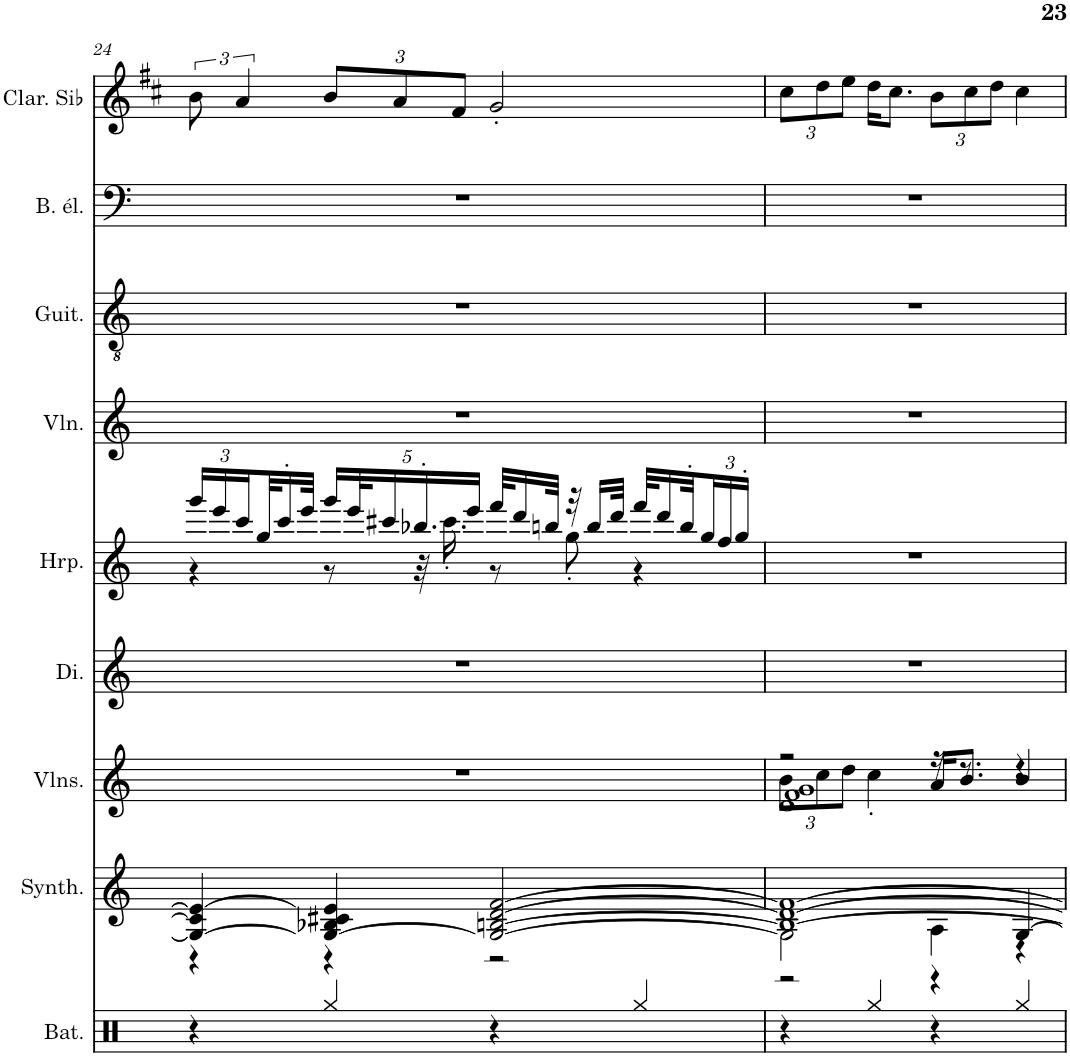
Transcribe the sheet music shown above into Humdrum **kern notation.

**kern	**kern	**kern	**kern	**kern	**kern	**kern	**kern	**kern
*part9	*part8	*part7	*part6	*part5	*part4	*part3	*part2	*part1
*staff9	*staff8	*staff7	*staff6	*staff5	*staff4	*staff3	*staff2	*staff1
*I"Batterie, Drums	*I"Synthétiseur d'instruments à cordes, Synth Strings 1	*I"Violons, String Ensemble 1	*I"Dizi, Piccolo	*I"Harpe, Vibraphone	*I"Violon, Pizzicato Strings	*I"Guitare classique, Acoustic Guitar (nylon)	*I"Basse électrique, Electric Bass (finger)	*I"Clarinette en Sib
*I'Bat.	*I'Synth.	*I'Vlns.	*I'Di.	*I'Hrp.	*I'Vln.	*I'Guit.	*I'B. él.	*I'Clar. Sib
!!LO:PB:g=z
*clefX	*clefG2	*clefG2	*clefG2	*clefG2	*clefG2	*clefGv2	*clefF4	*clefG2
*	*	*	*Trd-7c-12	*	*	*	*Trd7c12	*Trd1c2
*k[]	*k[]	*k[]	*k[]	*k[]	*k[]	*k[]	*k[]	*k[f#c#]
*M4/4	*M4/4	*M4/4	*M4/4	*M4/4	*M4/4	*M4/4	*M4/4	*M4/4
=24	=24	=24	=24	=24	=24	=24	=24	=24
*	*^	*	*	*	*	*	*	*
*	*	*	*	*	*Xbrackettup	*	*	*	*
*	*	*	*	*	*^	*	*	*	*
4r	4G/_ 4c/] 4e/_	4r	1r	1r	24ggg/LL	4r	1r	1r	1r	12b\
.	.	.	.	.	24eee/	.	.	.	.	.
.	.	.	.	.	24ccc/	.	.	.	.	6a/
.	.	.	.	.	32gg/K	.	.	.	.	.
.	.	.	.	.	16ccc'/	.	.	.	.	.
.	.	.	.	.	32eee/JJk	.	.	.	.	.
*	*	*	*	*	*	*	*	*	*	*Xbrackettup
4Rgg/	4G/_ 4B-X/ 4c#X/ 4e/]	4r	.	.	20ggg/LL	8r	.	.	.	12b/L
.	.	.	.	.	40eee/K	.	.	.	.	.
.	.	.	.	.	20ccc#X/	.	.	.	.	.
.	.	.	.	.	.	.	.	.	.	12a/
.	.	.	.	.	20.bb-X'/	32r	.	.	.	.
.	.	.	.	.	.	16.ccc#'\	.	.	.	.
.	.	.	.	.	.	.	.	.	.	12f#/J
.	.	.	.	.	20eee/JJ	.	.	.	.	.
4r	2G/_ [2Bn/ [2d/ [2f/	2r	.	.	32fff/KLL	8r	.	.	.	2g'/
.	.	.	.	.	16ddd/	.	.	.	.	.
.	.	.	.	.	32bbn/JJk	.	.	.	.	.
.	.	.	.	.	32r	8gg'\	.	.	.	.
.	.	.	.	.	16bb/LL	.	.	.	.	.
.	.	.	.	.	32ddd/JJk	.	.	.	.	.
4Rgg/	.	.	.	.	32fff/KLL	4r	.	.	.	.
.	.	.	.	.	16ddd/	.	.	.	.	.
.	.	.	.	.	32bb'/K	.	.	.	.	.
.	.	.	.	.	24gg/	.	.	.	.	.
.	.	.	.	.	24ff/	.	.	.	.	.
.	.	.	.	.	24gg'/JJ	.	.	.	.	.
*	*	*	*	*	*v	*v	*	*	*	*
=25	=25	=25	=25	=25	=25	=25	=25	=25	=25
*	*	*^	*^	*	*	*	*	*	*
*	*	*	*	*	*Xbrackettup	*	*	*	*	*	*
*	*	*	*	*^	*^	*	*	*	*	*	*
4r	1B_ 1d_ 1f_	2G\]	2r	2r	12b\L	1f 1g	1d	1r	1r	1r	1r	1r	12cc#\L
.	.	.	.	.	12cc\	.	.	.	.	.	.	.	12dd\
.	.	.	.	.	12dd\J	.	.	.	.	.	.	.	12ee\J
4Rgg/	.	.	.	.	4cc'\	.	.	.	.	.	.	.	16dd\KL
.	.	.	.	.	.	.	.	.	.	.	.	.	8.cc#\J
4r	.	4A\	4r	16a/KL	16r	.	.	.	.	.	.	.	12b\L
.	.	.	.	8.b/J	8.r	.	.	.	.	.	.	.	.
.	.	.	.	.	.	.	.	.	.	.	.	.	12cc#\
.	.	.	.	.	.	.	.	.	.	.	.	.	12dd\J
4Rgg/	.	4r	[4G/	4b/	4r	.	.	.	.	.	.	.	4cc#\
*	*v	*v	*v	*	*	*	*	*	*	*	*	*	*
*	*	*v	*v	*v	*v	*	*	*	*	*	*
=	=	=	=	=	=	=	=	=
*-	*-	*-	*-	*-	*-	*-	*-	*-
